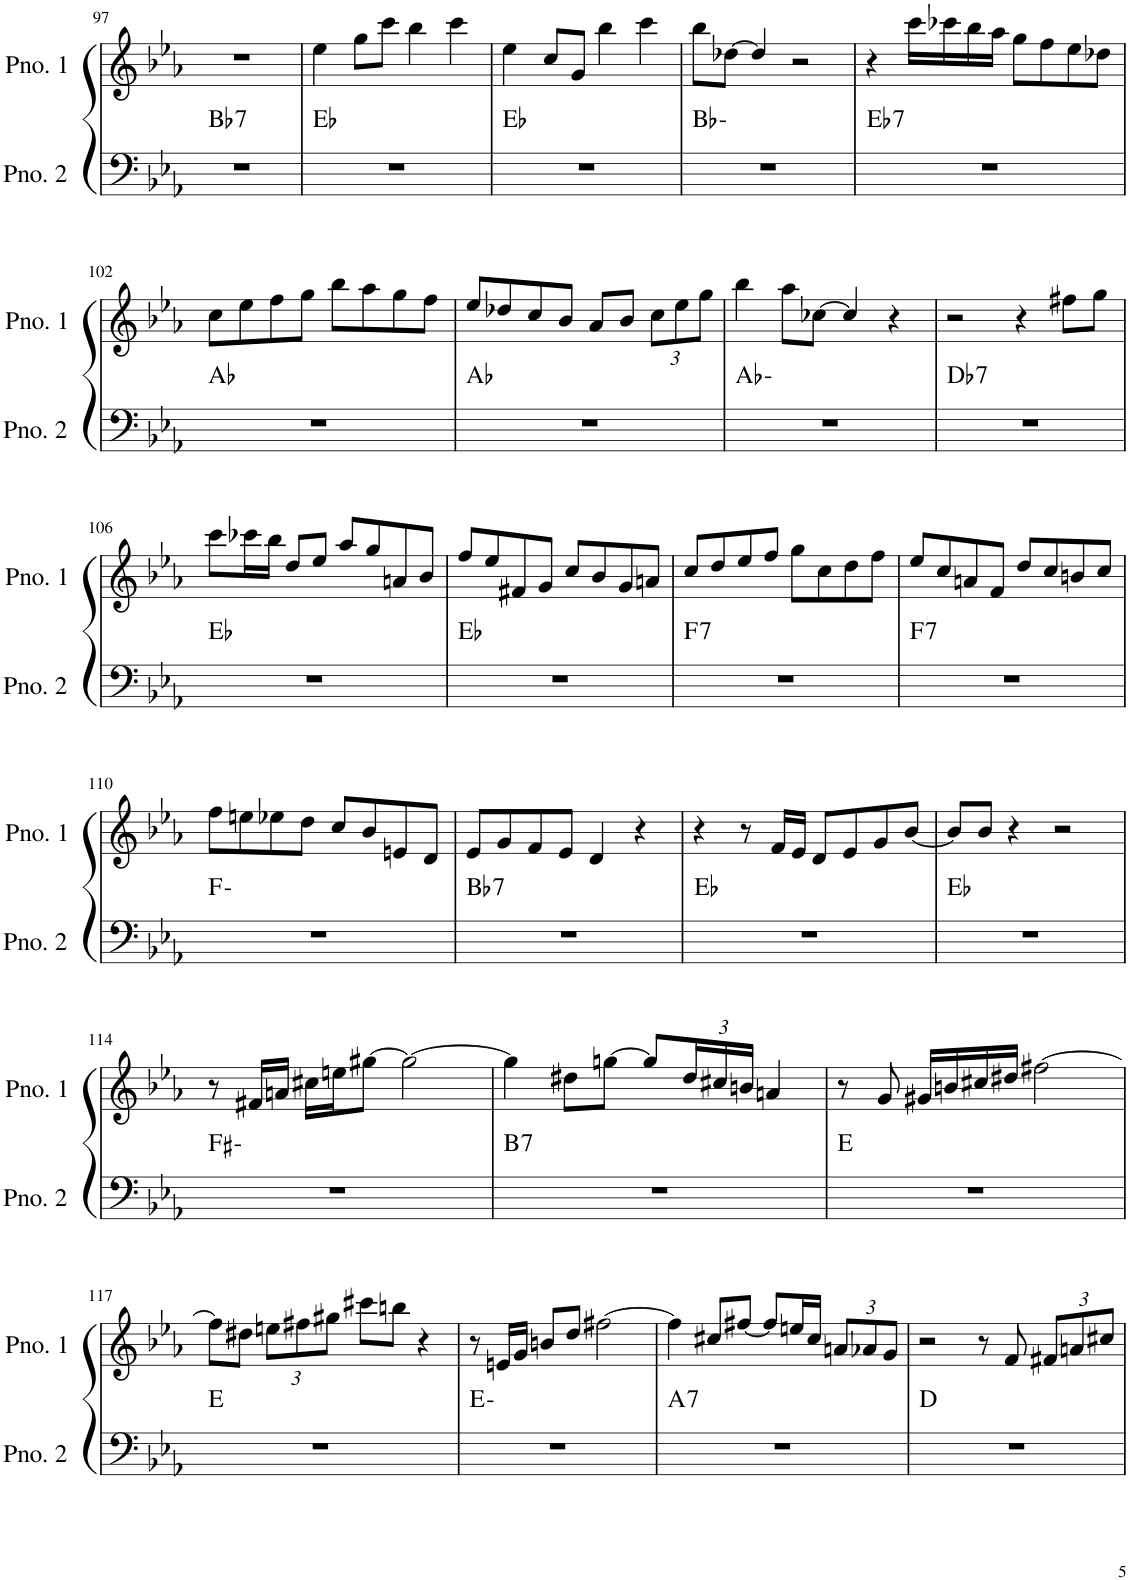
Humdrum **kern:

**kern	**harte	**kern
*part2	*part2	*part1
*staff2	*	*staff1
*I"ピアノ 2	*	*I"ピアノ 1
!!LO:PB:g=z
*clefF4	*	*clefG2
*k[b-e-a-]	*	*k[b-e-a-]
*M4/4	*	*M4/4
=97	=97	=97
!	!LO:H:kt=7	!
1r	Bb:7	1r
=98	=98	=98
1r	Eb:maj	4ee-\
.	.	8gg\L
.	.	8ccc\J
.	.	4bb-\
.	.	4ccc\
=99	=99	=99
1r	Eb:maj	4ee-\
.	.	8cc/L
.	.	8g/J
.	.	4bb-\
.	.	4ccc\
=100	=100	=100
1r	Bb:min	8bb-\L
.	.	[8dd-X\J
.	.	4dd-/]
.	.	2r
=101	=101	=101
!	!LO:H:kt=7	!
1r	Eb:7	4r
.	.	16ccc\LL
.	.	16ccc-X\
.	.	16bb-\
.	.	16aa-\JJ
.	.	8gg\L
.	.	8ff\
.	.	8ee-\
.	.	8dd-X\J
!!LO:LB:g=z
=102	=102	=102
1r	Ab:maj	8cc\L
.	.	8ee-\
.	.	8ff\
.	.	8gg\J
.	.	8bb-\L
.	.	8aa-\
.	.	8gg\
.	.	8ff\J
=103	=103	=103
1r	Ab:maj	8ee-/L
.	.	8dd-X/
.	.	8cc/
.	.	8b-/J
.	.	8a-/L
.	.	8b-/J
*	*	*Xbrackettup
.	.	12cc\L
.	.	12ee-\
.	.	12gg\J
=104	=104	=104
1r	Ab:min	4bb-\
.	.	8aa-\L
.	.	[8cc-X\J
.	.	4cc-/]
.	.	4r
=105	=105	=105
!	!LO:H:kt=7	!
1r	Db:7	2r
.	.	4r
.	.	8ff#X\L
.	.	8gg\J
!!LO:LB:g=z
=106	=106	=106
1r	Eb:maj	8ccc\L
.	.	16ccc-X\L
.	.	16bb-\JJ
.	.	8dd/L
.	.	8ee-/J
.	.	8aa-/L
.	.	8gg/
.	.	8an/
.	.	8b-/J
=107	=107	=107
1r	Eb:maj	8ff/L
.	.	8ee-/
.	.	8f#X/
.	.	8g/J
.	.	8cc/L
.	.	8b-/
.	.	8g/
.	.	8an/J
=108	=108	=108
!	!LO:H:kt=7	!
1r	F:7	8cc/L
.	.	8dd/
.	.	8ee-/
.	.	8ff/J
.	.	8gg\L
.	.	8cc\
.	.	8dd\
.	.	8ff\J
=109	=109	=109
!	!LO:H:kt=7	!
1r	F:7	8ee-/L
.	.	8cc/
.	.	8an/
.	.	8f/J
.	.	8dd/L
.	.	8cc/
.	.	8bn/
.	.	8cc/J
!!LO:LB:g=z
=110	=110	=110
1r	F:min	8ff\L
.	.	8een\
.	.	8ee-X\
.	.	8dd\J
.	.	8cc/L
.	.	8b-/
.	.	8en/
.	.	8d/J
=111	=111	=111
!	!LO:H:kt=7	!
1r	Bb:7	8e-/L
.	.	8g/
.	.	8f/
.	.	8e-/J
.	.	4d/
.	.	4r
=112	=112	=112
1r	Eb:maj	4r
.	.	8r
.	.	16f/LL
.	.	16e-/JJ
.	.	8d/L
.	.	8e-/
.	.	8g/
.	.	[8b-/J
=113	=113	=113
1r	Eb:maj	8b-/L]
.	.	8b-/J
.	.	4r
.	.	2r
!!LO:LB:g=z
=114	=114	=114
1r	F#:min	8r
.	.	16f#X/LL
.	.	16an/JJ
.	.	16cc#X\LL
.	.	16een\J
.	.	[8gg#X\J
.	.	2gg#\_
=115	=115	=115
!	!LO:H:kt=7	!
1r	B:7	4gg#\]
.	.	8dd#X\L
.	.	[8ggn\J
.	.	8gg/L]
.	.	24dd#/L
.	.	24cc#X/
.	.	24bn/JJ
.	.	4an/
=116	=116	=116
1r	E:maj	8r
.	.	8g/
.	.	16g#X/LL
.	.	16bn/
.	.	16cc#X/
.	.	16dd#X/JJ
.	.	[2ff#X\
!!LO:LB:g=z
=117	=117	=117
1r	E:maj	8ff#\L]
.	.	8dd#X\J
.	.	12een\L
.	.	12ff#X\
.	.	12gg#X\J
.	.	8ccc#X\L
.	.	8bbn\J
.	.	4r
=118	=118	=118
1r	E:min	8r
.	.	16en/LL
.	.	16g/JJ
.	.	8bn/L
.	.	8dd/J
.	.	[2ff#X\
=119	=119	=119
!	!LO:H:kt=7	!
1r	A:7	4ff#\]
.	.	8cc#X/L
.	.	[8ff#X/J
.	.	8ff#/L]
.	.	16een/L
.	.	16cc#/JJ
.	.	12an/L
.	.	12a-X/
.	.	12g/J
=120	=120	=120
1r	D:maj	2r
.	.	8r
.	.	8f/
.	.	12f#X/L
.	.	12an/
.	.	12cc#X/J
=	=	=
*-	*-	*-
